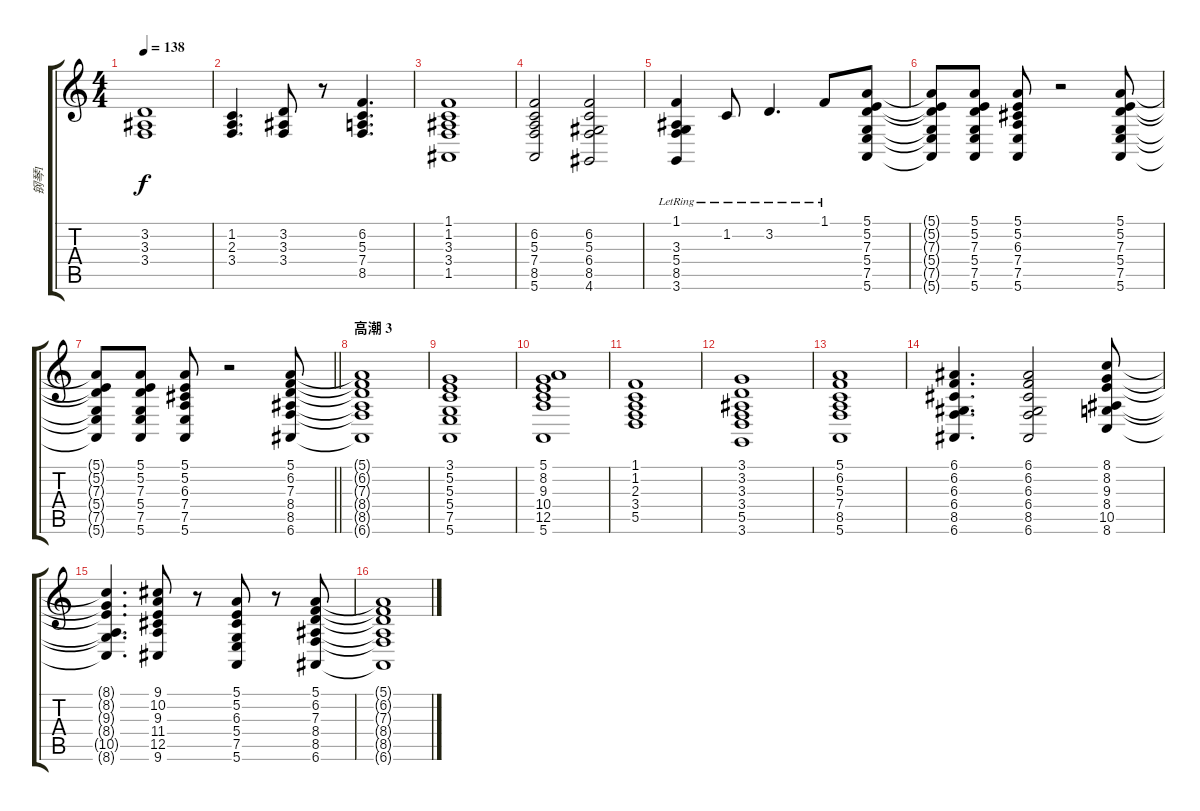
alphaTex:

\track ("钢琴1" "钢琴1") {instrument acousticgrandpiano}
\staff {score tabs}
\tuning (E4 B3 G3 D3 A2 E2) {hide}
\ts (4 4)
\tempo 138
\clef g2
\ks c
(3.2 3.3 3.4).1{dy f} |
(1.2 2.3 3.4).4{d} (3.2 3.3 3.4).8 r.8 (6.2 5.3 7.4 8.5).4{d} |
(1.1 1.2 3.3 3.4 1.5).1 |
(6.2 5.3 7.4 8.5 5.6).2 (6.2 5.3 6.4 8.5 4.6).2 |
(1.1{lr} 3.3{lr} 5.4{lr} 8.5{lr} 3.6{lr}).4 1.2{lr}.8 3.2{lr}.4{d} 1.1{lr}.8 (5.1 5.2 7.3 5.4 7.5 5.6).8 |
(5.1{t} 5.2{t} 7.3{t} 5.4{t} 7.5{t} 5.6{t}).8 (5.1 5.2 7.3 5.4 7.5 5.6).8 (5.1 5.2 6.3 7.4 7.5 5.6).8 r.2 (5.1 5.2 7.3 5.4 7.5 5.6).8 |
\barLineRight lightlight
(5.1{t} 5.2{t} 7.3{t} 5.4{t} 7.5{t} 5.6{t}).8 (5.1 5.2 7.3 5.4 7.5 5.6).8 (5.1 5.2 6.3 7.4 7.5 5.6).8 r.2 (5.1 6.2 7.3 8.4 8.5 6.6).8 |
\section ("" "高潮 3")
(5.1{t} 6.2{t} 7.3{t} 8.4{t} 8.5{t} 6.6{t}).1 |
(3.1 5.2 5.3 5.4 7.5 5.6).1 |
(5.1 8.2 9.3 10.4 12.5 5.6).1 |
(1.1 1.2 2.3 3.4 5.5).1 |
(3.1 3.2 3.3 3.4 5.5 3.6).1 |
(5.1 6.2 5.3 7.4 8.5 5.6).1 |
(6.1 6.2 6.3 6.4 8.5 6.6).4{d} (6.1 6.2 6.3 6.4 8.5 6.6).2 (8.1 8.2 9.3 8.4 10.5 8.6).8 |
(8.1{t} 8.2{t} 9.3{t} 8.4{t} 10.5{t} 8.6{t}).4{d} (9.1 10.2 9.3 11.4 12.5 9.6).8 r.8 (5.1 5.2 6.3 5.4 7.5 5.6).8 r.8 (5.1 6.2 7.3 8.4 8.5 6.6).8 |
(5.1{t} 6.2{t} 7.3{t} 8.4{t} 8.5{t} 6.6{t}).1
